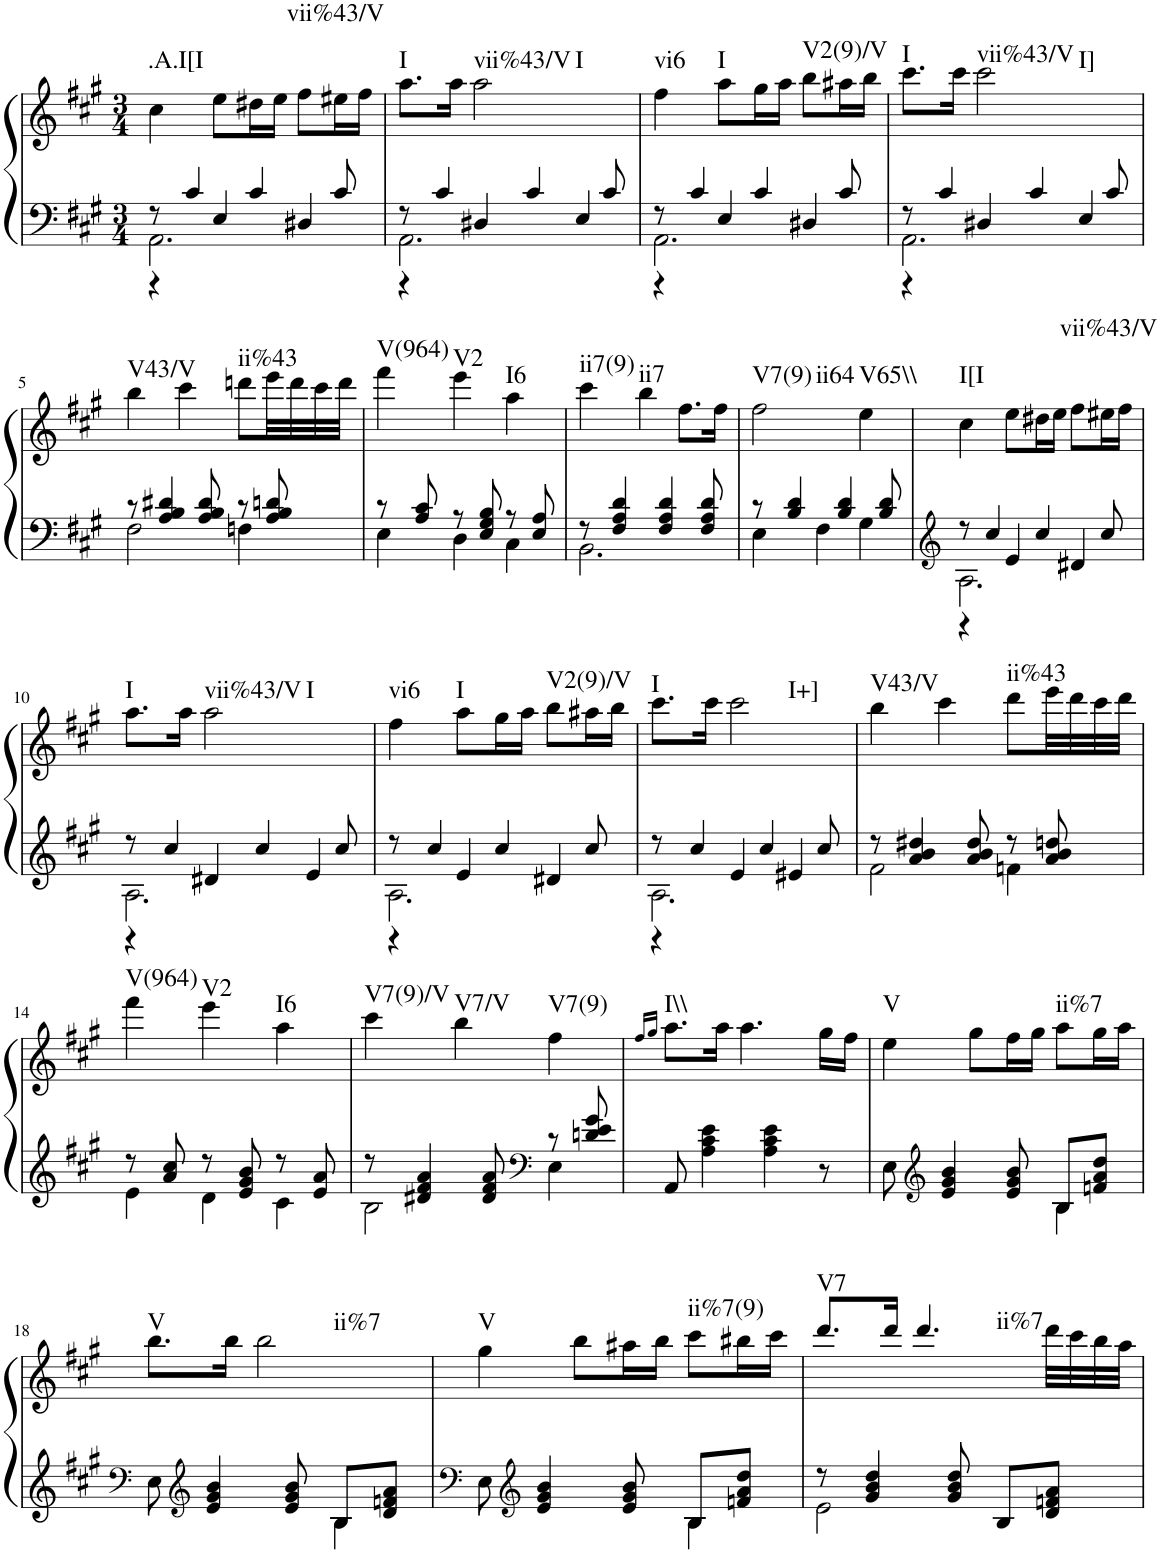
**kern	**kern	**harte
*part1	*part1	*part1
*staff2	*staff1	*
*I"Piano	*	*
*I'Pno.	*	*
*clefF4	*clefG2	*
*k[f#c#g#]	*k[f#c#g#]	*
*M3/4	*M3/4	*
=1	=1	=1
*^	*	*
*	*^	*	*
!	!	!	!	!LO:H:kt=.A.I[I
8r	2.AA\	4r	4cc#\	N
4c#/	.	.	.	.
.	.	4E/	8ee\L	.
4c#/	.	.	16dd#X\L	.
.	.	.	16ee\JJ	.
!	!	!	!	!LO:H:kt=vii%43/V
.	.	4D#X/	8ff#\L	N
8c#/	.	.	16ee#X\L	.
.	.	.	16ff#\JJ	.
=2	=2	=2	=2	=2
!	!	!	!	!LO:H:kt=I
8r	2.AA\	4r	8.aa\L	N
4c#/	.	.	.	.
.	.	.	16aa\Jk	.
!	!	!	!	!LO:H:n=1:kt=vii%43/V
!	!	!	!	!LO:H:n=2:kt=I
.	.	4D#X/	2aa\	N N
4c#/	.	.	.	.
.	.	4E/	.	.
8c#/	.	.	.	.
=3	=3	=3	=3	=3
!	!	!	!	!LO:H:kt=vi6
8r	2.AA\	4r	4ff#\	N
4c#/	.	.	.	.
!	!	!	!	!LO:H:kt=I
.	.	4E/	8aa\L	N
4c#/	.	.	16gg#\L	.
.	.	.	16aa\JJ	.
!	!	!	!	!LO:H:kt=V2(9)/V
.	.	4D#X/	8bb\L	N
8c#/	.	.	16aa#X\L	.
.	.	.	16bb\JJ	.
=4	=4	=4	=4	=4
!	!	!	!	!LO:H:kt=I
8r	2.AA\	4r	8.ccc#\L	N
4c#/	.	.	.	.
.	.	.	16ccc#\Jk	.
!	!	!	!	!LO:H:n=1:kt=vii%43/V
!	!	!	!	!LO:H:n=2:kt=I]
.	.	4D#X/	2ccc#\	N N
4c#/	.	.	.	.
.	.	4E/	.	.
8c#/	.	.	.	.
*	*v	*v	*	*
!!LO:LB:g=z
=5	=5	=5	=5
!	!	!	!LO:H:kt=V43/V
8r	2F#\	4bb\	N
4A/ 4B/ 4d#X/	.	.	.
.	.	4ccc#\	.
8A/ 8B/ 8d#/	.	.	.
!	!	!	!LO:H:kt=ii%43
8r	4Fn\	8dddn\L	N
8A/ 8B/ 8dn/	.	32eee\LL	.
.	.	32ddd\	.
.	.	32ccc#\	.
.	.	32ddd\JJJ	.
=6	=6	=6	=6
!	!	!	!LO:H:kt=V(964)
8r	4E\	4fff#\	N
8A/ 8c#/	.	.	.
!	!	!	!LO:H:kt=V2
8r	4D\	4eee\	N
8E/ 8G#/ 8B/	.	.	.
!	!	!	!LO:H:kt=I6
8r	4C#\	4aa\	N
8E/ 8A/	.	.	.
=7	=7	=7	=7
!	!	!	!LO:H:kt=ii7(9)
8r	2.BB\	4ccc#\	N
4F#/ 4A/ 4d/	.	.	.
!	!	!	!LO:H:kt=ii7
.	.	4bb\	N
4F#/ 4A/ 4d/	.	.	.
.	.	8.ff#\L	.
8F#/ 8A/ 8d/	.	.	.
.	.	16ff#\Jk	.
=8	=8	=8	=8
!	!	!	!LO:H:n=1:kt=V7(9)
!	!	!	!LO:H:n=2:kt=ii64
8r	4E\	2ff#\	N N
4B/ 4d/	.	.	.
.	4F#\	.	.
4B/ 4d/	.	.	.
!	!	!	!LO:H:kt=V65\\
.	4G#\	4ee\	N
8B/ 8d/	.	.	.
*v	*v	*	*
=9	=9	=9
*clefG2	*	*
*^	*	*
*	*^	*	*
!	!	!	!	!LO:H:kt=I[I
8r	2.A\	4r	4cc#\	N
4cc#/	.	.	.	.
.	.	4e/	8ee\L	.
4cc#/	.	.	16dd#X\L	.
.	.	.	16ee\JJ	.
!	!	!	!	!LO:H:kt=vii%43/V
.	.	4d#X/	8ff#\L	N
8cc#/	.	.	16ee#X\L	.
.	.	.	16ff#\JJ	.
!!LO:LB:g=z
=10	=10	=10	=10	=10
!	!	!	!	!LO:H:kt=I
8r	2.A\	4r	8.aa\L	N
4cc#/	.	.	.	.
.	.	.	16aa\Jk	.
!	!	!	!	!LO:H:n=1:kt=vii%43/V
!	!	!	!	!LO:H:n=2:kt=I
.	.	4d#X/	2aa\	N N
4cc#/	.	.	.	.
.	.	4e/	.	.
8cc#/	.	.	.	.
=11	=11	=11	=11	=11
!	!	!	!	!LO:H:kt=vi6
8r	2.A\	4r	4ff#\	N
4cc#/	.	.	.	.
!	!	!	!	!LO:H:kt=I
.	.	4e/	8aa\L	N
4cc#/	.	.	16gg#\L	.
.	.	.	16aa\JJ	.
!	!	!	!	!LO:H:kt=V2(9)/V
.	.	4d#X/	8bb\L	N
8cc#/	.	.	16aa#X\L	.
.	.	.	16bb\JJ	.
=12	=12	=12	=12	=12
!	!	!	!	!LO:H:kt=I
8r	2.A\	4r	8.ccc#\L	N
4cc#/	.	.	.	.
.	.	.	16ccc#\Jk	.
!	!	!	!	!LO:H:kt=I+]
.	.	4e/	2ccc#\	N
4cc#/	.	.	.	.
.	.	4e#X/	.	.
8cc#/	.	.	.	.
*	*v	*v	*	*
=13	=13	=13	=13
!	!	!	!LO:H:kt=V43/V
8r	2f#\	4bb\	N
4a/ 4b/ 4dd#X/	.	.	.
.	.	4ccc#\	.
8a/ 8b/ 8dd#/	.	.	.
!	!	!	!LO:H:kt=ii%43
8r	4fn\	8ddd\L	N
8a/ 8b/ 8ddn/	.	32eee\LL	.
.	.	32ddd\	.
.	.	32ccc#\	.
.	.	32ddd\JJJ	.
!!LO:LB:g=z
=14	=14	=14	=14
!	!	!	!LO:H:kt=V(964)
8r	4e\	4fff#\	N
8a/ 8cc#/	.	.	.
!	!	!	!LO:H:kt=V2
8r	4d\	4eee\	N
8e/ 8g#/ 8b/	.	.	.
!	!	!	!LO:H:kt=I6
8r	4c#\	4aa\	N
8e/ 8a/	.	.	.
=15	=15	=15	=15
!	!	!	!LO:H:kt=V7(9)/V
8r	2B\	4ccc#\	N
4d#X/ 4f#/ 4a/	.	.	.
!	!	!	!LO:H:kt=V7/V
.	.	4bb\	N
8d#/ 8f#/ 8a/	.	.	.
*clefF4	*	*	*
!	!	!	!LO:H:kt=V7(9)
8r	4E\	4ff#\	N
8dn/ 8e/ 8g#/	.	.	.
*v	*v	*	*
=16	=16	=16
.	16qff#/LL	.
.	16qgg#/JJ	.
!	!	!LO:H:kt=I\\
8AA/	8.aa\L	N
4A\ 4c#\ 4e\	.	.
.	16aa\Jk	.
.	4.aa\	.
4A\ 4c#\ 4e\	.	.
8r	16gg#\LL	.
.	16ff#\JJ	.
=17	=17	=17
*^	*	*
!	!	!	!LO:H:kt=V
8ryy	8E\	4ee\	N
*clefG2	*	*	*
4e/ 4g#/ 4b/	4.ryy	.	.
.	.	8gg#\L	.
8e/ 8g#/ 8b/	.	16ff#\L	.
.	.	16gg#\JJ	.
!	!	!	!LO:H:kt=ii%7
8B/L	4B\	8aa\L	N
8fn/ 8a/ 8dd/J	.	16gg#\L	.
.	.	16aa\JJ	.
!!LO:LB:g=z
=18	=18	=18	=18
*clefF4	*	*	*
!	!	!	!LO:H:kt=V
8ryy	8E\	8.bb\L	N
*clefG2	*	*	*
4e/ 4g#/ 4b/	4.ryy	.	.
.	.	16bb\Jk	.
!	!	!	!LO:H:kt=ii%7
.	.	2bb\	N
8e/ 8g#/ 8b/	.	.	.
8B/L	4B\	.	.
8d/ 8fn/ 8a/J	.	.	.
=19	=19	=19	=19
*clefF4	*	*	*
!	!	!	!LO:H:kt=V
8ryy	8E\	4gg#\	N
*clefG2	*	*	*
4e/ 4g#/ 4b/	4.ryy	.	.
.	.	8bb\L	.
8e/ 8g#/ 8b/	.	16aa#X\L	.
.	.	16bb\JJ	.
!	!	!	!LO:H:kt=ii%7(9)
8B/L	4B\	8ccc#\L	N
8fn/ 8a/ 8dd/J	.	16bb#X\L	.
.	.	16ccc#\JJ	.
=20	=20	=20	=20
!	!	!	!LO:H:kt=V7
8r	2e\	8.ddd/L	N
4g#/ 4b/ 4dd/	.	.	.
.	.	16ddd/Jk	.
!	!	!	!LO:H:kt=ii%7
.	.	4.ddd/	N
8g#/ 8b/ 8dd/	.	.	.
8B/L	4ryy	.	.
8d/ 8fn/ 8a/J	.	32ddd\LLL	.
.	.	32ccc#\	.
.	.	32bb\	.
.	.	32aa\JJJ	.
*v	*v	*	*
=	=	=
*-	*-	*-
